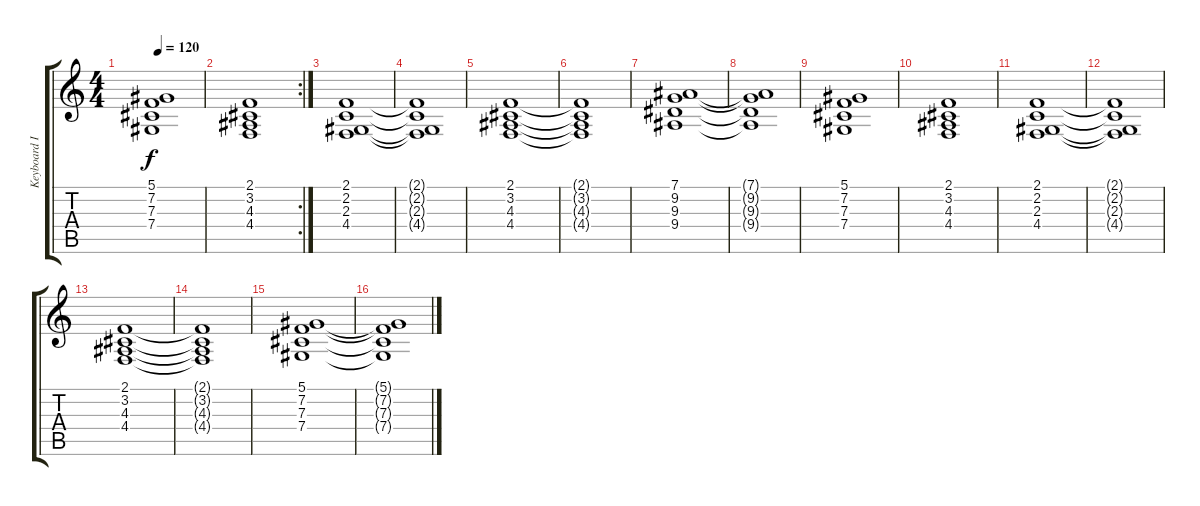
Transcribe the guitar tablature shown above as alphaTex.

\track ("Keyboard I" "Keyboard I") {instrument synthstrings1}
\staff {score tabs}
\tuning (Eb4 Bb3 Gb3 Db3 Ab2 Eb2) {hide}
\ts (4 4)
\tempo 120
\clef g2
\ks c
(5.1 7.2 7.3 7.4).1{dy f} |
\rc 2
(2.1 3.2 4.3 4.4).1 |
(2.1 2.2 2.3 4.4).1 |
(2.1{t} 2.2{t} 2.3{t} 4.4{t}).1 |
(2.1 3.2 4.3 4.4).1 |
(2.1{t} 3.2{t} 4.3{t} 4.4{t}).1 |
(7.1 9.2 9.3 9.4).1 |
(7.1{t} 9.2{t} 9.3{t} 9.4{t}).1 |
(5.1 7.2 7.3 7.4).1 |
(2.1 3.2 4.3 4.4).1 |
(2.1 2.2 2.3 4.4).1 |
(2.1{t} 2.2{t} 2.3{t} 4.4{t}).1 |
(2.1 3.2 4.3 4.4).1 |
(2.1{t} 3.2{t} 4.3{t} 4.4{t}).1 |
(5.1 7.2 7.3 7.4).1 |
(5.1{t} 7.2{t} 7.3{t} 7.4{t}).1
